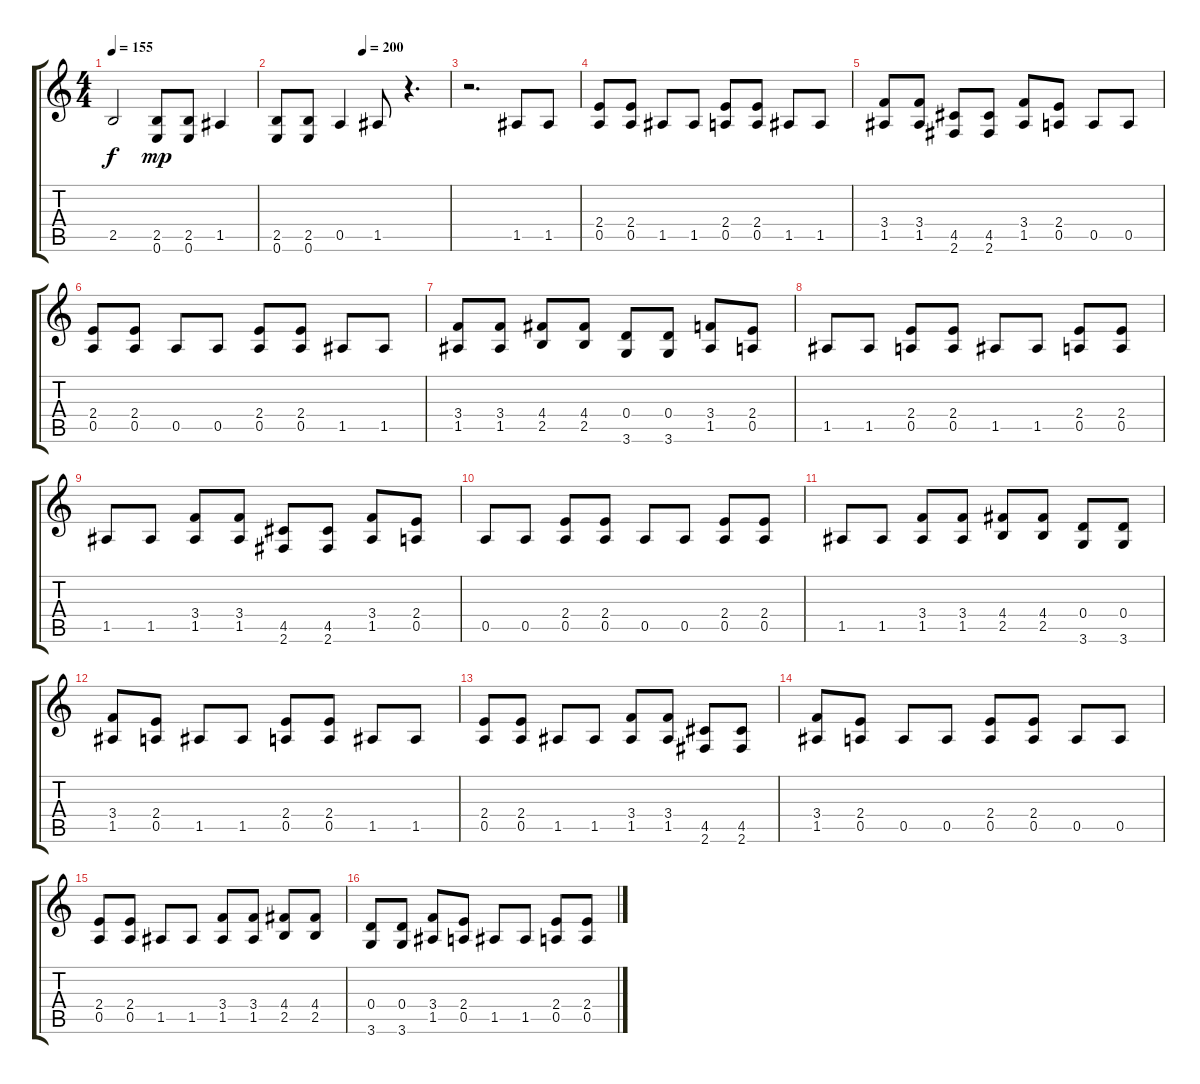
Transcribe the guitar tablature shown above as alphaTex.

\track "" {instrument distortionguitar}
\staff {score tabs}
\tuning (E4 B3 G3 D3 A2 E2) {hide}
\ts (4 4)
\tempo 155
\clef g2
\ks c
2.5{t}.2{dy f} (2.5 0.6).8{dy mp} (2.5 0.6).8 1.5.4 |
\tempo (200 0.5)
(2.5 0.6).8 (2.5 0.6).8 0.5.4 1.5.8 r.4{d} |
r.2{d} 1.5.8 1.5.8 |
(2.4 0.5).8 (2.4 0.5).8 1.5.8 1.5.8 (2.4 0.5).8 (2.4 0.5).8 1.5.8 1.5.8 |
(3.4 1.5).8 (3.4 1.5).8 (4.5 2.6).8 (4.5 2.6).8 (3.4 1.5).8 (2.4 0.5).8 0.5.8 0.5.8 |
(2.4 0.5).8 (2.4 0.5).8 0.5.8 0.5.8 (2.4 0.5).8 (2.4 0.5).8 1.5.8 1.5.8 |
(3.4 1.5).8 (3.4 1.5).8 (4.4 2.5).8 (4.4 2.5).8 (0.4 3.6).8 (0.4 3.6).8 (3.4 1.5).8 (2.4 0.5).8 |
1.5.8 1.5.8 (2.4 0.5).8 (2.4 0.5).8 1.5.8 1.5.8 (2.4 0.5).8 (2.4 0.5).8 |
1.5.8 1.5.8 (3.4 1.5).8 (3.4 1.5).8 (4.5 2.6).8 (4.5 2.6).8 (3.4 1.5).8 (2.4 0.5).8 |
0.5.8 0.5.8 (2.4 0.5).8 (2.4 0.5).8 0.5.8 0.5.8 (2.4 0.5).8 (2.4 0.5).8 |
1.5.8 1.5.8 (3.4 1.5).8 (3.4 1.5).8 (4.4 2.5).8 (4.4 2.5).8 (0.4 3.6).8 (0.4 3.6).8 |
(3.4 1.5).8 (2.4 0.5).8 1.5.8 1.5.8 (2.4 0.5).8 (2.4 0.5).8 1.5.8 1.5.8 |
(2.4 0.5).8 (2.4 0.5).8 1.5.8 1.5.8 (3.4 1.5).8 (3.4 1.5).8 (4.5 2.6).8 (4.5 2.6).8 |
(3.4 1.5).8 (2.4 0.5).8 0.5.8 0.5.8 (2.4 0.5).8 (2.4 0.5).8 0.5.8 0.5.8 |
(2.4 0.5).8 (2.4 0.5).8 1.5.8 1.5.8 (3.4 1.5).8 (3.4 1.5).8 (4.4 2.5).8 (4.4 2.5).8 |
(0.4 3.6).8 (0.4 3.6).8 (3.4 1.5).8 (2.4 0.5).8 1.5.8 1.5.8 (2.4 0.5).8 (2.4 0.5).8
